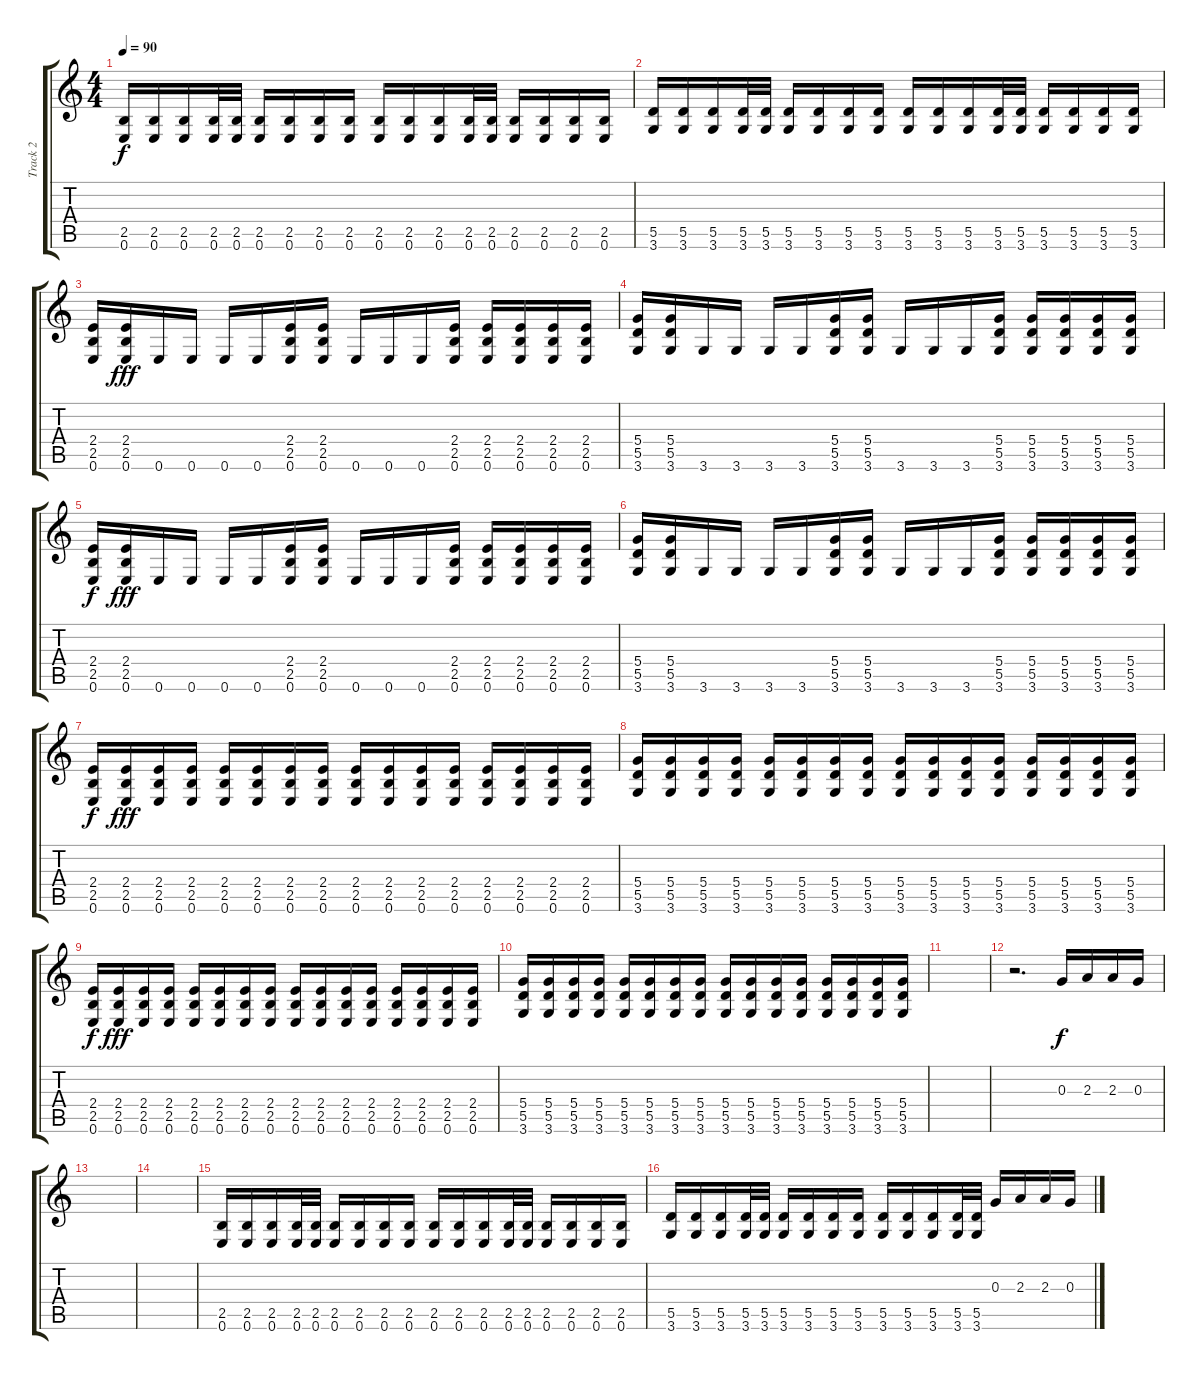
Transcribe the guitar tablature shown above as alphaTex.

\track ("Track 2" "Track 2") {instrument distortionguitar}
\staff {score tabs}
\tuning (E4 B3 G3 D3 A2 E2) {hide}
\ts (4 4)
\tempo 90
\clef g2
\ks c
(2.5 0.6).16{dy f} (2.5 0.6).16 (2.5 0.6).16 (2.5 0.6).32 (2.5 0.6).32 (2.5 0.6).16 (2.5 0.6).16 (2.5 0.6).16 (2.5 0.6).16 (2.5 0.6).16 (2.5 0.6).16 (2.5 0.6).16 (2.5 0.6).32 (2.5 0.6).32 (2.5 0.6).16 (2.5 0.6).16 (2.5 0.6).16 (2.5 0.6).16 |
(5.5 3.6).16 (5.5 3.6).16 (5.5 3.6).16 (5.5 3.6).32 (5.5 3.6).32 (5.5 3.6).16 (5.5 3.6).16 (5.5 3.6).16 (5.5 3.6).16 (5.5 3.6).16 (5.5 3.6).16 (5.5 3.6).16 (5.5 3.6).32 (5.5 3.6).32 (5.5 3.6).16 (5.5 3.6).16 (5.5 3.6).16 (5.5 3.6).16 |
(2.4 2.5 0.6).16 (2.4 2.5 0.6).16{dy fff} 0.6.16 0.6.16 0.6.16 0.6.16 (2.4 2.5 0.6).16 (2.4 2.5 0.6).16 0.6.16 0.6.16 0.6.16 (2.4 2.5 0.6).16 (2.4 2.5 0.6).16 (2.4 2.5 0.6).16 (2.4 2.5 0.6).16 (2.4 2.5 0.6).16 |
(5.4 5.5 3.6).16 (5.4 5.5 3.6).16 3.6.16 3.6.16 3.6.16 3.6.16 (5.4 5.5 3.6).16 (5.4 5.5 3.6).16 3.6.16 3.6.16 3.6.16 (5.4 5.5 3.6).16 (5.4 5.5 3.6).16 (5.4 5.5 3.6).16 (5.4 5.5 3.6).16 (5.4 5.5 3.6).16 |
(2.4 2.5 0.6).16{dy f} (2.4 2.5 0.6).16{dy fff} 0.6.16 0.6.16 0.6.16 0.6.16 (2.4 2.5 0.6).16 (2.4 2.5 0.6).16 0.6.16 0.6.16 0.6.16 (2.4 2.5 0.6).16 (2.4 2.5 0.6).16 (2.4 2.5 0.6).16 (2.4 2.5 0.6).16 (2.4 2.5 0.6).16 |
(5.4 5.5 3.6).16 (5.4 5.5 3.6).16 3.6.16 3.6.16 3.6.16 3.6.16 (5.4 5.5 3.6).16 (5.4 5.5 3.6).16 3.6.16 3.6.16 3.6.16 (5.4 5.5 3.6).16 (5.4 5.5 3.6).16 (5.4 5.5 3.6).16 (5.4 5.5 3.6).16 (5.4 5.5 3.6).16 |
(2.4 2.5 0.6).16{dy f} (2.4 2.5 0.6).16{dy fff} (2.4 2.5 0.6).16 (2.4 2.5 0.6).16 (2.4 2.5 0.6).16 (2.4 2.5 0.6).16 (2.4 2.5 0.6).16 (2.4 2.5 0.6).16 (2.4 2.5 0.6).16 (2.4 2.5 0.6).16 (2.4 2.5 0.6).16 (2.4 2.5 0.6).16 (2.4 2.5 0.6).16 (2.4 2.5 0.6).16 (2.4 2.5 0.6).16 (2.4 2.5 0.6).16 |
(5.4 5.5 3.6).16 (5.4 5.5 3.6).16 (5.4 5.5 3.6).16 (5.4 5.5 3.6).16 (5.4 5.5 3.6).16 (5.4 5.5 3.6).16 (5.4 5.5 3.6).16 (5.4 5.5 3.6).16 (5.4 5.5 3.6).16 (5.4 5.5 3.6).16 (5.4 5.5 3.6).16 (5.4 5.5 3.6).16 (5.4 5.5 3.6).16 (5.4 5.5 3.6).16 (5.4 5.5 3.6).16 (5.4 5.5 3.6).16 |
(2.4 2.5 0.6).16{dy f} (2.4 2.5 0.6).16{dy fff} (2.4 2.5 0.6).16 (2.4 2.5 0.6).16 (2.4 2.5 0.6).16 (2.4 2.5 0.6).16 (2.4 2.5 0.6).16 (2.4 2.5 0.6).16 (2.4 2.5 0.6).16 (2.4 2.5 0.6).16 (2.4 2.5 0.6).16 (2.4 2.5 0.6).16 (2.4 2.5 0.6).16 (2.4 2.5 0.6).16 (2.4 2.5 0.6).16 (2.4 2.5 0.6).16 |
(5.4 5.5 3.6).16 (5.4 5.5 3.6).16 (5.4 5.5 3.6).16 (5.4 5.5 3.6).16 (5.4 5.5 3.6).16 (5.4 5.5 3.6).16 (5.4 5.5 3.6).16 (5.4 5.5 3.6).16 (5.4 5.5 3.6).16 (5.4 5.5 3.6).16 (5.4 5.5 3.6).16 (5.4 5.5 3.6).16 (5.4 5.5 3.6).16 (5.4 5.5 3.6).16 (5.4 5.5 3.6).16 (5.4 5.5 3.6).16 |
|
r.2{d} 0.3.16{dy f} 2.3.16 2.3.16 0.3.16 |
|
|
(2.5 0.6).16 (2.5 0.6).16 (2.5 0.6).16 (2.5 0.6).32 (2.5 0.6).32 (2.5 0.6).16 (2.5 0.6).16 (2.5 0.6).16 (2.5 0.6).16 (2.5 0.6).16 (2.5 0.6).16 (2.5 0.6).16 (2.5 0.6).32 (2.5 0.6).32 (2.5 0.6).16 (2.5 0.6).16 (2.5 0.6).16 (2.5 0.6).16 |
(5.5 3.6).16 (5.5 3.6).16 (5.5 3.6).16 (5.5 3.6).32 (5.5 3.6).32 (5.5 3.6).16 (5.5 3.6).16 (5.5 3.6).16 (5.5 3.6).16 (5.5 3.6).16 (5.5 3.6).16 (5.5 3.6).16 (5.5 3.6).32 (5.5 3.6).32 0.3.16 2.3.16 2.3.16 0.3.16
